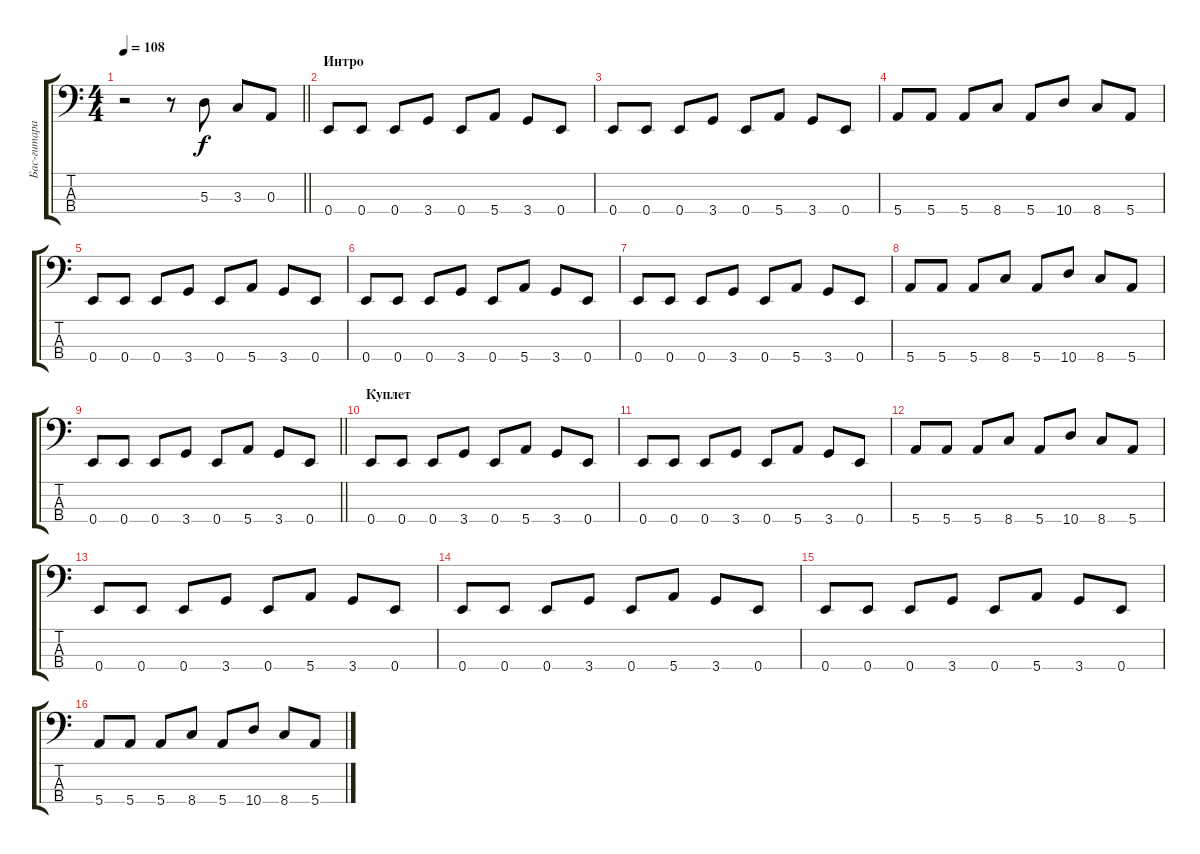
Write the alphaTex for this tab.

\track ("Бас-гитара" "Бас-гитара") {instrument electricbasspick}
\staff {score tabs}
\tuning (G2 D2 A1 E1) {hide}
\ts (4 4)
\tempo 108
\clef f4
\barLineRight lightlight
\ks c
r.2{dy f instrument electricbasspick} r.8 5.3.8 3.3.8 0.3.8 |
\section ("" "Интро")
0.4.8 0.4.8 0.4.8 3.4.8 0.4.8 5.4.8 3.4.8 0.4.8 |
0.4.8 0.4.8 0.4.8 3.4.8 0.4.8 5.4.8 3.4.8 0.4.8 |
5.4.8 5.4.8 5.4.8 8.4.8 5.4.8 10.4.8 8.4.8 5.4.8 |
0.4.8 0.4.8 0.4.8 3.4.8 0.4.8 5.4.8 3.4.8 0.4.8 |
0.4.8 0.4.8 0.4.8 3.4.8 0.4.8 5.4.8 3.4.8 0.4.8 |
0.4.8 0.4.8 0.4.8 3.4.8 0.4.8 5.4.8 3.4.8 0.4.8 |
5.4.8 5.4.8 5.4.8 8.4.8 5.4.8 10.4.8 8.4.8 5.4.8 |
\barLineRight lightlight
0.4.8 0.4.8 0.4.8 3.4.8 0.4.8 5.4.8 3.4.8 0.4.8 |
\section ("" "Куплет")
0.4.8 0.4.8 0.4.8 3.4.8 0.4.8 5.4.8 3.4.8 0.4.8 |
0.4.8 0.4.8 0.4.8 3.4.8 0.4.8 5.4.8 3.4.8 0.4.8 |
5.4.8 5.4.8 5.4.8 8.4.8 5.4.8 10.4.8 8.4.8 5.4.8 |
0.4.8 0.4.8 0.4.8 3.4.8 0.4.8 5.4.8 3.4.8 0.4.8 |
0.4.8 0.4.8 0.4.8 3.4.8 0.4.8 5.4.8 3.4.8 0.4.8 |
0.4.8 0.4.8 0.4.8 3.4.8 0.4.8 5.4.8 3.4.8 0.4.8 |
5.4.8 5.4.8 5.4.8 8.4.8 5.4.8 10.4.8 8.4.8 5.4.8
